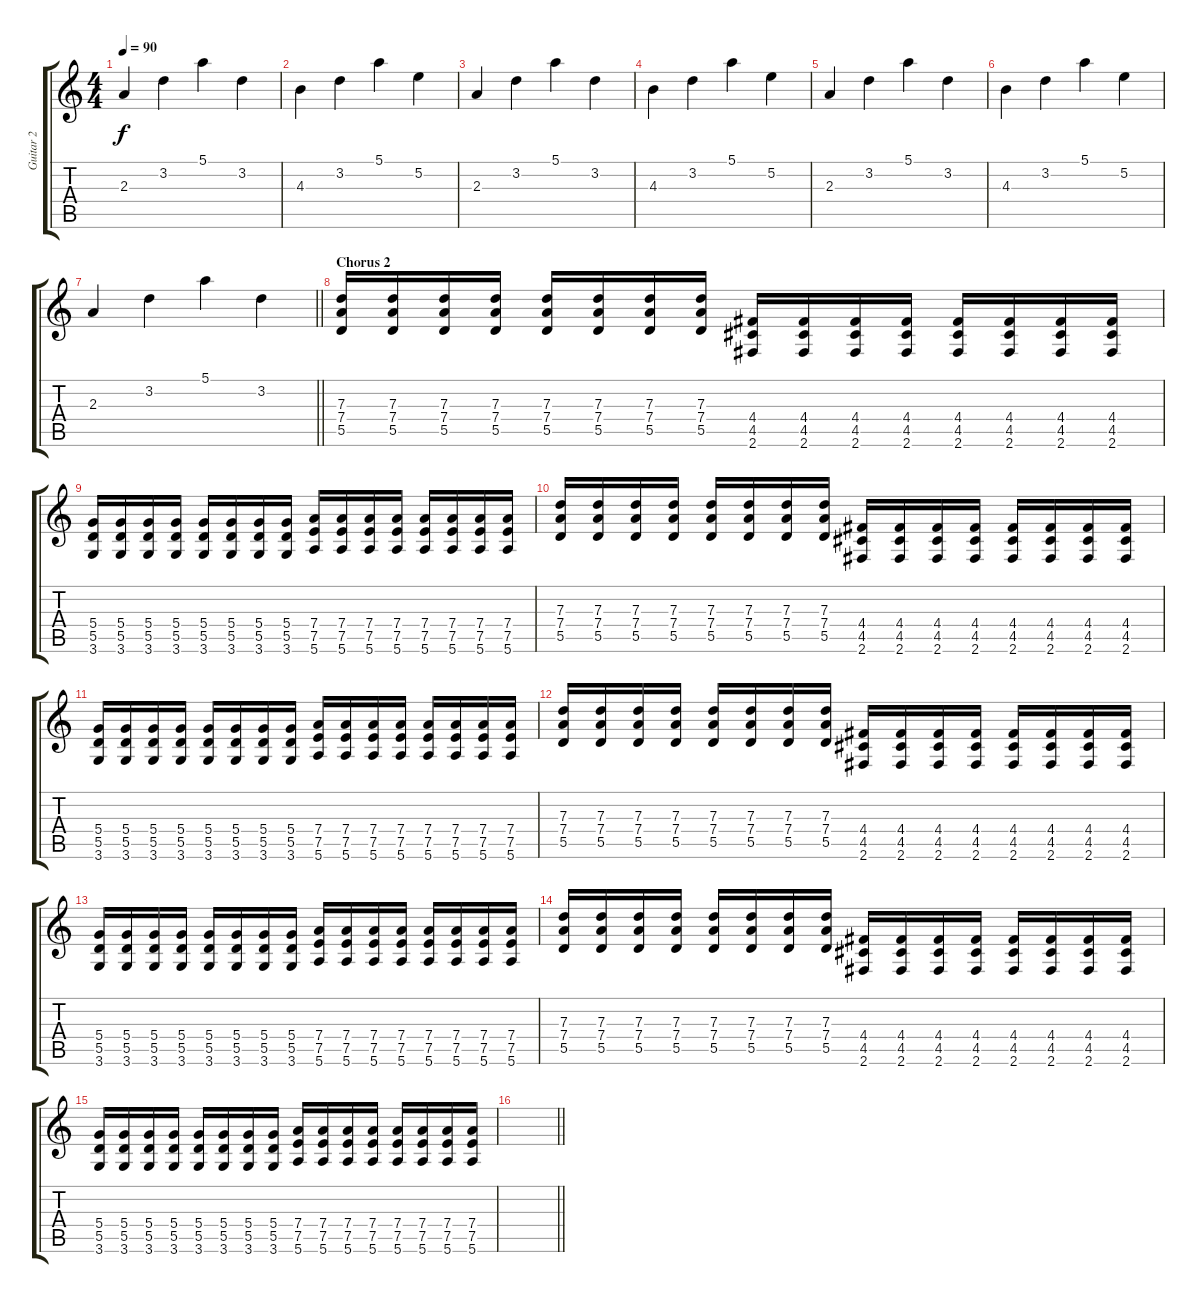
\track ("Guitar 2" "Guitar 2") {instrument distortionguitar}
\staff {score tabs}
\tuning (E4 B3 G3 D3 A2 E2) {hide}
\ts (4 4)
\tempo 90
\clef g2
\ks c
2.3.4{dy f} 3.2.4 5.1.4 3.2.4 |
4.3.4 3.2.4 5.1.4 5.2.4 |
2.3.4 3.2.4 5.1.4 3.2.4 |
4.3.4 3.2.4 5.1.4 5.2.4 |
2.3.4 3.2.4 5.1.4 3.2.4 |
4.3.4 3.2.4 5.1.4 5.2.4 |
\barLineRight lightlight
2.3.4 3.2.4 5.1.4 3.2.4 |
\section ("" "Chorus 2")
(7.3 7.4 5.5).16{volume 13} (7.3 7.4 5.5).16 (7.3 7.4 5.5).16 (7.3 7.4 5.5).16 (7.3 7.4 5.5).16 (7.3 7.4 5.5).16 (7.3 7.4 5.5).16 (7.3 7.4 5.5).16 (4.4 4.5 2.6).16 (4.4 4.5 2.6).16 (4.4 4.5 2.6).16 (4.4 4.5 2.6).16 (4.4 4.5 2.6).16 (4.4 4.5 2.6).16 (4.4 4.5 2.6).16 (4.4 4.5 2.6).16 |
(5.4 5.5 3.6).16 (5.4 5.5 3.6).16 (5.4 5.5 3.6).16 (5.4 5.5 3.6).16 (5.4 5.5 3.6).16 (5.4 5.5 3.6).16 (5.4 5.5 3.6).16 (5.4 5.5 3.6).16 (7.4 7.5 5.6).16 (7.4 7.5 5.6).16 (7.4 7.5 5.6).16 (7.4 7.5 5.6).16 (7.4 7.5 5.6).16 (7.4 7.5 5.6).16 (7.4 7.5 5.6).16 (7.4 7.5 5.6).16 |
(7.3 7.4 5.5).16{volume 13} (7.3 7.4 5.5).16 (7.3 7.4 5.5).16 (7.3 7.4 5.5).16 (7.3 7.4 5.5).16 (7.3 7.4 5.5).16 (7.3 7.4 5.5).16 (7.3 7.4 5.5).16 (4.4 4.5 2.6).16 (4.4 4.5 2.6).16 (4.4 4.5 2.6).16 (4.4 4.5 2.6).16 (4.4 4.5 2.6).16 (4.4 4.5 2.6).16 (4.4 4.5 2.6).16 (4.4 4.5 2.6).16 |
(5.4 5.5 3.6).16 (5.4 5.5 3.6).16 (5.4 5.5 3.6).16 (5.4 5.5 3.6).16 (5.4 5.5 3.6).16 (5.4 5.5 3.6).16 (5.4 5.5 3.6).16 (5.4 5.5 3.6).16 (7.4 7.5 5.6).16 (7.4 7.5 5.6).16 (7.4 7.5 5.6).16 (7.4 7.5 5.6).16 (7.4 7.5 5.6).16 (7.4 7.5 5.6).16 (7.4 7.5 5.6).16 (7.4 7.5 5.6).16 |
(7.3 7.4 5.5).16{volume 13} (7.3 7.4 5.5).16 (7.3 7.4 5.5).16 (7.3 7.4 5.5).16 (7.3 7.4 5.5).16 (7.3 7.4 5.5).16 (7.3 7.4 5.5).16 (7.3 7.4 5.5).16 (4.4 4.5 2.6).16 (4.4 4.5 2.6).16 (4.4 4.5 2.6).16 (4.4 4.5 2.6).16 (4.4 4.5 2.6).16 (4.4 4.5 2.6).16 (4.4 4.5 2.6).16 (4.4 4.5 2.6).16 |
(5.4 5.5 3.6).16 (5.4 5.5 3.6).16 (5.4 5.5 3.6).16 (5.4 5.5 3.6).16 (5.4 5.5 3.6).16 (5.4 5.5 3.6).16 (5.4 5.5 3.6).16 (5.4 5.5 3.6).16 (7.4 7.5 5.6).16 (7.4 7.5 5.6).16 (7.4 7.5 5.6).16 (7.4 7.5 5.6).16 (7.4 7.5 5.6).16 (7.4 7.5 5.6).16 (7.4 7.5 5.6).16 (7.4 7.5 5.6).16 |
(7.3 7.4 5.5).16{volume 13} (7.3 7.4 5.5).16 (7.3 7.4 5.5).16 (7.3 7.4 5.5).16 (7.3 7.4 5.5).16 (7.3 7.4 5.5).16 (7.3 7.4 5.5).16 (7.3 7.4 5.5).16 (4.4 4.5 2.6).16 (4.4 4.5 2.6).16 (4.4 4.5 2.6).16 (4.4 4.5 2.6).16 (4.4 4.5 2.6).16 (4.4 4.5 2.6).16 (4.4 4.5 2.6).16 (4.4 4.5 2.6).16 |
(5.4 5.5 3.6).16 (5.4 5.5 3.6).16 (5.4 5.5 3.6).16 (5.4 5.5 3.6).16 (5.4 5.5 3.6).16 (5.4 5.5 3.6).16 (5.4 5.5 3.6).16 (5.4 5.5 3.6).16 (7.4 7.5 5.6).16 (7.4 7.5 5.6).16 (7.4 7.5 5.6).16 (7.4 7.5 5.6).16 (7.4 7.5 5.6).16 (7.4 7.5 5.6).16 (7.4 7.5 5.6).16 (7.4 7.5 5.6).16 |
\barLineRight lightlight
